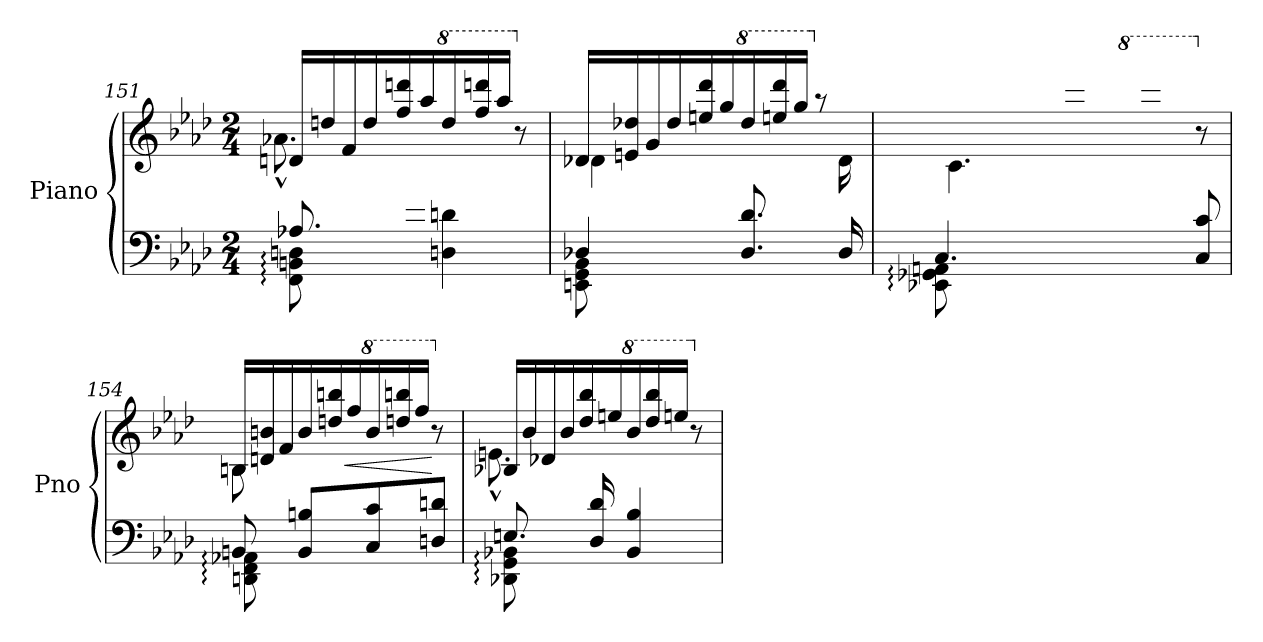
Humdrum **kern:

**kern	**kern	**dynam
*part1	*part1	*part1
*staff2	*staff1	*staff1/2
*I"Piano	*	*
*I'Pno	*	*
*clefF4	*clefG2	*
*k[b-e-a-d-]	*k[b-e-a-d-]	*
*M2/4	*M2/4	*
=151	=151	=151
*^	*	*
*	*^	*	*
*	*	*	*Xtuplet	*
*	*	*	*^	*
8.ryy	8.A-X/	8FF\: 8BBn\: 8Dn\:	24dn/LL	8.a-X^^\L	.
.	.	.	24ddn/	.	.
.	.	.	24f/	.	.
.	.	8ryy	24dd/	.	.
.	.	.	24ff/ 24dddn/	.	.
16F/ 16f/Jk	16ryy	.	.	16ryy	.
.	.	.	24aa-/	.	.
*	*	*	*8va	*	*
4ryy	4Dn\ 4dn\	4ryy	24ddd/	4ryy	.
.	.	.	24fff/ 24ddddn/	.	.
.	.	.	24aaa-/JJ	.	.
*	*	*	*X8va	*	*
.	.	.	8r	.	.
*	*v	*v	*	*	*
=152	=152	=152	=152	=152
4D-X:/	8EEn\ 8GG\ 8BB-\	24d-X/LL	4d-\	.
.	.	24en/ 24dd-X/	.	.
.	.	24g/	.	.
.	8ryy	24dd-/	.	.
.	.	24een/ 24ddd-/	.	.
.	.	24gg/	.	.
*	*	*8va	*	*
8.D-/ 8.d-/	4ryy	24ddd-/	8ryy	.
.	.	24eeen/ 24dddd-/	.	.
.	.	24ggg/JJ	.	.
*	*	*X8va	*	*
.	.	8r	16ryy	.
16D-/	.	.	16d-\	.
!!LO:PB:g=z	!!
=153	=153	=153	=153	=153
4.C/	8EE-X\: 8GG-X\: 8AAn\:	24c/LLyy	4.c\	.
.	.	24e-X/ 24cc/	.	.
.	.	24g-X/	.	.
.	8ryy	24cc/	.	.
.	.	24ee-/ 24ccc/	.	.
.	.	24gg-X/	.	.
*	*	*8va	*	*
.	4ryy	24ccc/	.	.
.	.	24eee-/ 24cccc/	.	.
.	.	24ggg-X/JJ	.	.
*	*	*X8va	*	*
8C/ 8c/	.	8r	8ryy	.
=154	=154	=154	=154	=154
8BBn/	8DDn\: 8FF\: 8AA-X\:	24Bn/LL	8B\	.
.	.	24dn/ 24bn/	.	.
.	.	24f/	.	.
8BB/ 8Bn/L	8ryy	24b/	8ryy	.
.	.	24ddn/ 24bbn/	.	.
!	!	!	!	!LO:HP:b
.	.	24ff/	.	<
*	*	*8va	*	*
8C/ 8c/	4ryy	24bb/	8ryy	.
.	.	24dddn/ 24bbbn/	.	.
.	.	24fff/JJ	.	.
*	*	*X8va	*	*
8Dn/ 8dn/J	.	8r	8ryy	[
=155	=155	=155	=155	=155
8.En/	8DD-X\: 8GG\: 8BB-X\:	24B-X/LL	8.en^^\	.
.	.	24b-/	.	.
.	.	24d-X/	.	.
.	8ryy	24b-/	.	.
.	.	24dd-/ 24bb-/	.	.
16D-/ 16d-/	.	.	16ryy	.
.	.	24een/	.	.
*	*	*8va	*	*
4BB-/ 4B-/	4ryy	24bb-/	8ryy	.
.	.	24ddd-/ 24bbb-/	.	.
.	.	24eeen/JJ	.	.
*	*	*X8va	*	*
.	.	8r	8ryy	.
*v	*v	*	*	*
*	*v	*v	*
=	=	=
*-	*-	*-
